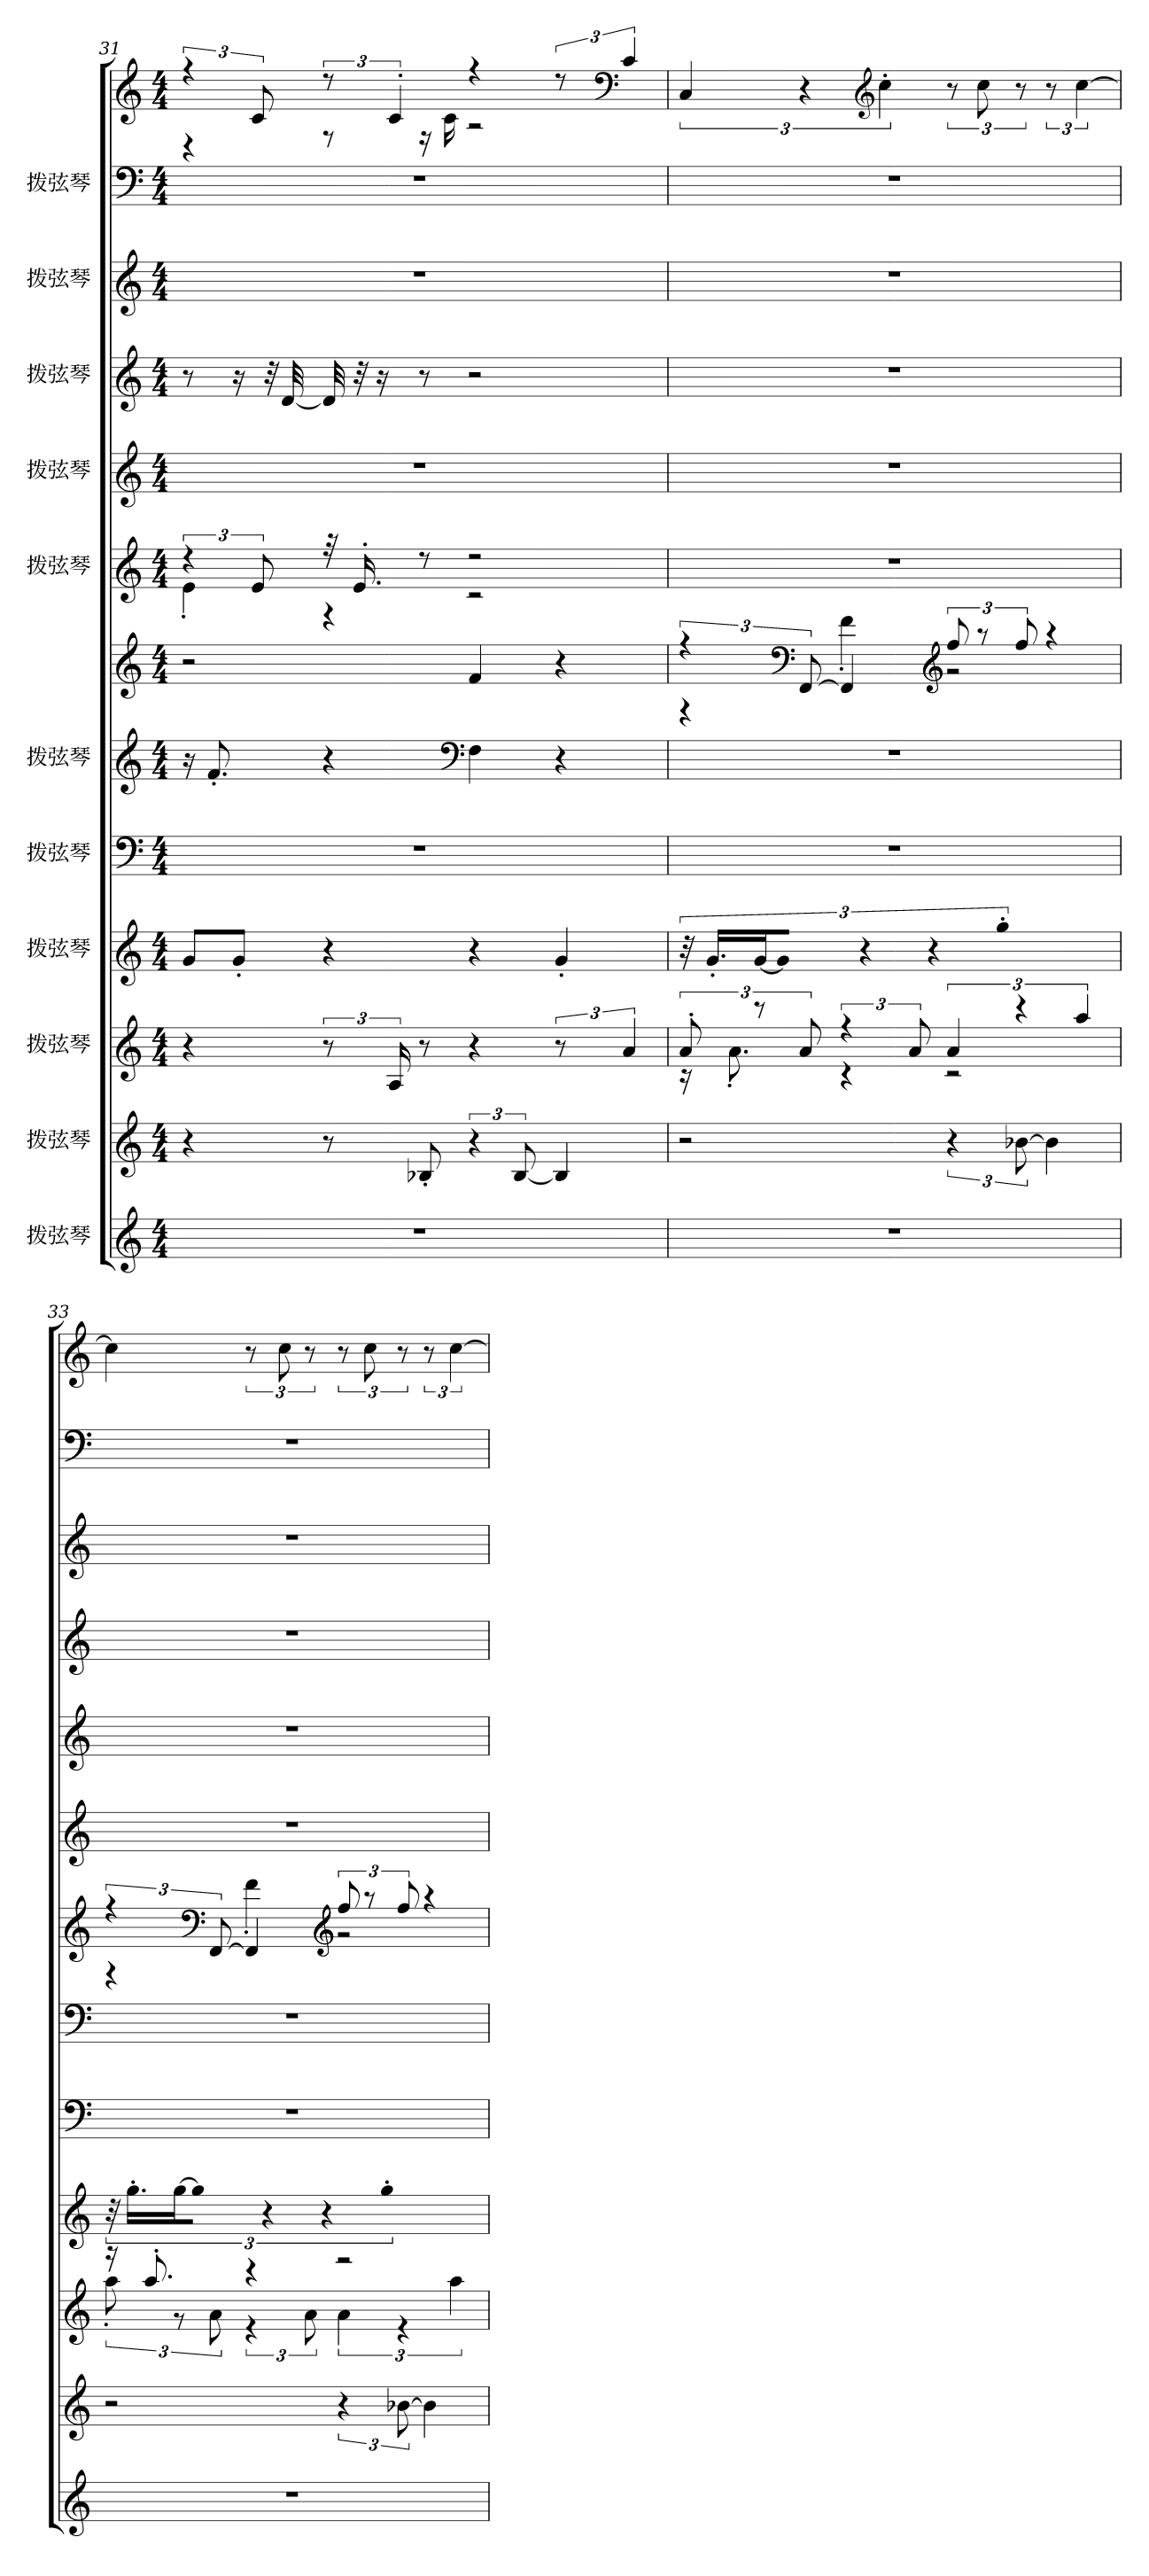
**kern	**kern	**kern	**kern	**kern	**kern	**kern	**kern	**kern	**kern	**kern	**kern	**kern
*part11	*part10	*part9	*part8	*part7	*part6	*part6	*part5	*part4	*part3	*part2	*part1	*part1
*staff13	*staff12	*staff11	*staff10	*staff9	*staff8	*staff7	*staff6	*staff5	*staff4	*staff3	*staff2	*staff1
*I"拨弦琴	*I"拨弦琴	*I"拨弦琴	*I"拨弦琴	*I"拨弦琴	*I"拨弦琴	*	*I"拨弦琴	*I"拨弦琴	*I"拨弦琴	*I"拨弦琴	*I"拨弦琴	*
!!LO:PB:g=z
*clefG2	*clefG2	*clefG2	*clefG2	*clefF4	*clefG2	*clefG2	*clefG2	*clefG2	*clefG2	*clefG2	*clefF4	*clefG2
*k[]	*k[]	*k[]	*k[]	*k[]	*k[]	*k[]	*k[]	*k[]	*k[]	*k[]	*k[]	*k[]
*M4/4	*M4/4	*M4/4	*M4/4	*M4/4	*M4/4	*M4/4	*M4/4	*M4/4	*M4/4	*M4/4	*M4/4	*M4/4
=31	=31	=31	=31	=31	=31	=31	=31	=31	=31	=31	=31	=31
*	*	*	*	*	*	*	*^	*	*	*	*	*^
1r	4r	4r	8g/L	1r	16r	2r	6r	4e'\	1r	8r	1r	1r	6r	4r
.	.	.	.	.	8.f'/	.	.	.	.	.	.	.	.	.
.	.	.	8g'/J	.	.	.	.	.	.	16r	.	.	.	.
.	.	.	.	.	.	.	12e/	.	.	.	.	.	12c/	.
.	.	.	.	.	.	.	.	.	.	32r	.	.	.	.
.	.	.	.	.	.	.	.	.	.	[32d/	.	.	.	.
.	8r	12r	4r	.	4r	.	32r	4r	.	32d/]	.	.	12r	8r
.	.	.	.	.	.	.	16.e'/	.	.	32r	.	.	.	.
.	.	.	.	.	.	.	.	.	.	16r	.	.	.	.
.	.	24A/	.	.	.	.	.	.	.	.	.	.	6c'/	.
.	8B-X'/	8r	.	.	.	.	8r	.	.	8r	.	.	.	16r
.	.	.	.	.	.	.	.	.	.	.	.	.	.	16c\
*	*	*	*	*	*clefF4	*	*	*	*	*	*	*	*	*
.	6r	4r	4r	.	4F\	4f/	2r	2r	.	2r	.	.	4r	2r
.	[12B-/	.	.	.	.	.	.	.	.	.	.	.	.	.
.	4B-/]	12r	4g'/	.	4r	4r	.	.	.	.	.	.	12r	.
*	*	*	*	*	*	*	*	*	*	*	*	*	*clefF4	*
.	.	6a/	.	.	.	.	.	.	.	.	.	.	6c/	.
*	*	*	*	*	*	*	*v	*v	*	*	*	*	*v	*v
=32	=32	=32	=32	=32	=32	=32	=32	=32	=32	=32	=32	=32
*	*	*^	*	*	*	*^	*	*	*	*	*	*
1r	2r	12a'/	16r	48r	1r	1r	6r	4r	1r	1r	1r	1r	1r	6C/
.	.	.	.	24.g'/LL	.	.	.	.	.	.	.	.	.	.
.	.	.	8.a'\	.	.	.	.	.	.	.	.	.	.	.
.	.	12r	.	[24g/J	.	.	.	.	.	.	.	.	.	.
.	.	.	.	8g/J]	.	.	.	.	.	.	.	.	.	.
*	*	*	*	*	*	*	*clefF4	*	*	*	*	*	*	*
.	.	12a/	.	.	.	.	[12FF/	.	.	.	.	.	.	6r
.	.	6r	4r	4r	.	.	4FF/]	4f'\	.	.	.	.	.	.
*	*	*	*	*	*	*	*	*	*	*	*	*	*	*clefG2
.	.	.	.	.	.	.	.	.	.	.	.	.	.	6cc'\
.	.	12a/	.	.	.	.	.	.	.	.	.	.	.	.
*	*	*	*	*	*	*	*clefG2	*	*	*	*	*	*	*
.	6r	6a/	2r	4r	.	.	12ff/	2r	.	.	.	.	.	12r
.	.	.	.	.	.	.	12r	.	.	.	.	.	.	12cc\
.	[12b-X\	6r	.	.	.	.	12ff/	.	.	.	.	.	.	12r
.	4b-\]	.	.	4gg'\	.	.	4r	.	.	.	.	.	.	12r
.	.	6aa/	.	.	.	.	.	.	.	.	.	.	.	[6cc\
!!LO:PB:g=z
=33	=33	=33	=33	=33	=33	=33	=33	=33	=33	=33	=33	=33	=33	=33
1r	2r	16r	12aa'\	48r	1r	1r	6r	4r	1r	1r	1r	1r	1r	4cc\]
.	.	.	.	24.gg'\LL	.	.	.	.	.	.	.	.	.	.
.	.	8.aa'/	.	.	.	.	.	.	.	.	.	.	.	.
.	.	.	12r	[24gg\J	.	.	.	.	.	.	.	.	.	.
.	.	.	.	8gg\J]	.	.	.	.	.	.	.	.	.	.
*	*	*	*	*	*	*	*clefF4	*	*	*	*	*	*	*
.	.	.	12a\	.	.	.	[12FF/	.	.	.	.	.	.	.
.	.	4r	6r	4r	.	.	4FF/]	4f'\	.	.	.	.	.	12r
.	.	.	.	.	.	.	.	.	.	.	.	.	.	12cc\
.	.	.	12a\	.	.	.	.	.	.	.	.	.	.	12r
*	*	*	*	*	*	*	*clefG2	*	*	*	*	*	*	*
.	6r	2r	6a\	4r	.	.	12ff/	2r	.	.	.	.	.	12r
.	.	.	.	.	.	.	12r	.	.	.	.	.	.	12cc\
.	[12b-X\	.	6r	.	.	.	12ff/	.	.	.	.	.	.	12r
.	4b-\]	.	.	4gg'\	.	.	4r	.	.	.	.	.	.	12r
.	.	.	6aa\	.	.	.	.	.	.	.	.	.	.	[6cc\
*	*	*v	*v	*	*	*	*v	*v	*	*	*	*	*	*
=	=	=	=	=	=	=	=	=	=	=	=	=
*-	*-	*-	*-	*-	*-	*-	*-	*-	*-	*-	*-	*-
